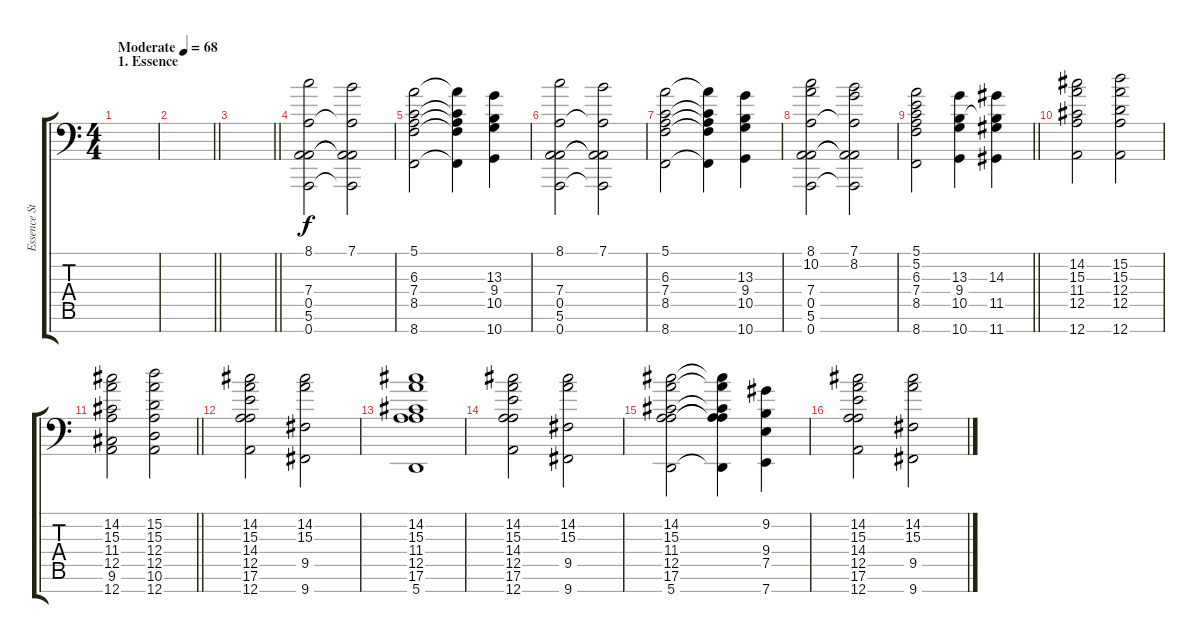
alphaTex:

\track ("Essence Strings" "Essence St") {instrument stringensemble2}
\staff {score tabs}
\tuning (E4 B3 Gb3 D3 A2 E2 A1) {hide}
\ts (4 4)
\section ("" "1. Essence")
\tempo (68 "Moderate")
\clef f4
\ks aminor
|
\barLineRight lightlight
|
\barLineRight lightlight
|
(8.1 7.4 0.5 5.6 0.7).2 (7.1 7.4{t} 0.5{t} 5.6{t} 0.7{t}).2 |
(5.1 6.3 7.4 8.5 8.7).2 (5.1{t} 6.3{t} 7.4{t} 8.5{t} 8.7{t}).4 (13.3 9.4 10.5 10.7).4 |
(8.1 7.4 0.5 5.6 0.7).2 (7.1 7.4{t} 0.5{t} 5.6{t} 0.7{t}).2 |
(5.1 6.3 7.4 8.5 8.7).2 (5.1{t} 6.3{t} 7.4{t} 8.5{t} 8.7{t}).4 (13.3 9.4 10.5 10.7).4 |
(8.1 10.2 7.4 0.5 5.6 0.7).2 (7.1 8.2 7.4{t} 0.5{t} 5.6{t} 0.7{t}).2 |
\barLineRight lightlight
(5.1 5.2 6.3 7.4 8.5 8.7).2 (13.3 9.4 10.5 10.7).4 (14.3 9.4{t} 11.5 11.7).4 |
(14.2 15.3 11.4 12.5 12.7).2 (15.2 15.3 12.4 12.5 12.7).2 |
\barLineRight lightlight
(14.2 15.3 11.4 12.5 9.6 12.7).2 (15.2 15.3 12.4 12.5 10.6 12.7).2 |
(14.2 15.3 14.4 12.5 17.6 12.7).2 (14.2 15.3 9.5 9.7).2 |
(14.2 15.3 11.4 12.5 17.6 5.7).1 |
(14.2 15.3 14.4 12.5 17.6 12.7).2 (14.2 15.3 9.5 9.7).2 |
(14.2 15.3 11.4 12.5 17.6 5.7).2 (14.2{t} 15.3{t} 11.4{t} 12.5{t} 17.6{t} 5.7{t}).4 (9.2 9.4 7.5 7.7).4 |
(14.2 15.3 14.4 12.5 17.6 12.7).2 (14.2 15.3 9.5 9.7).2
